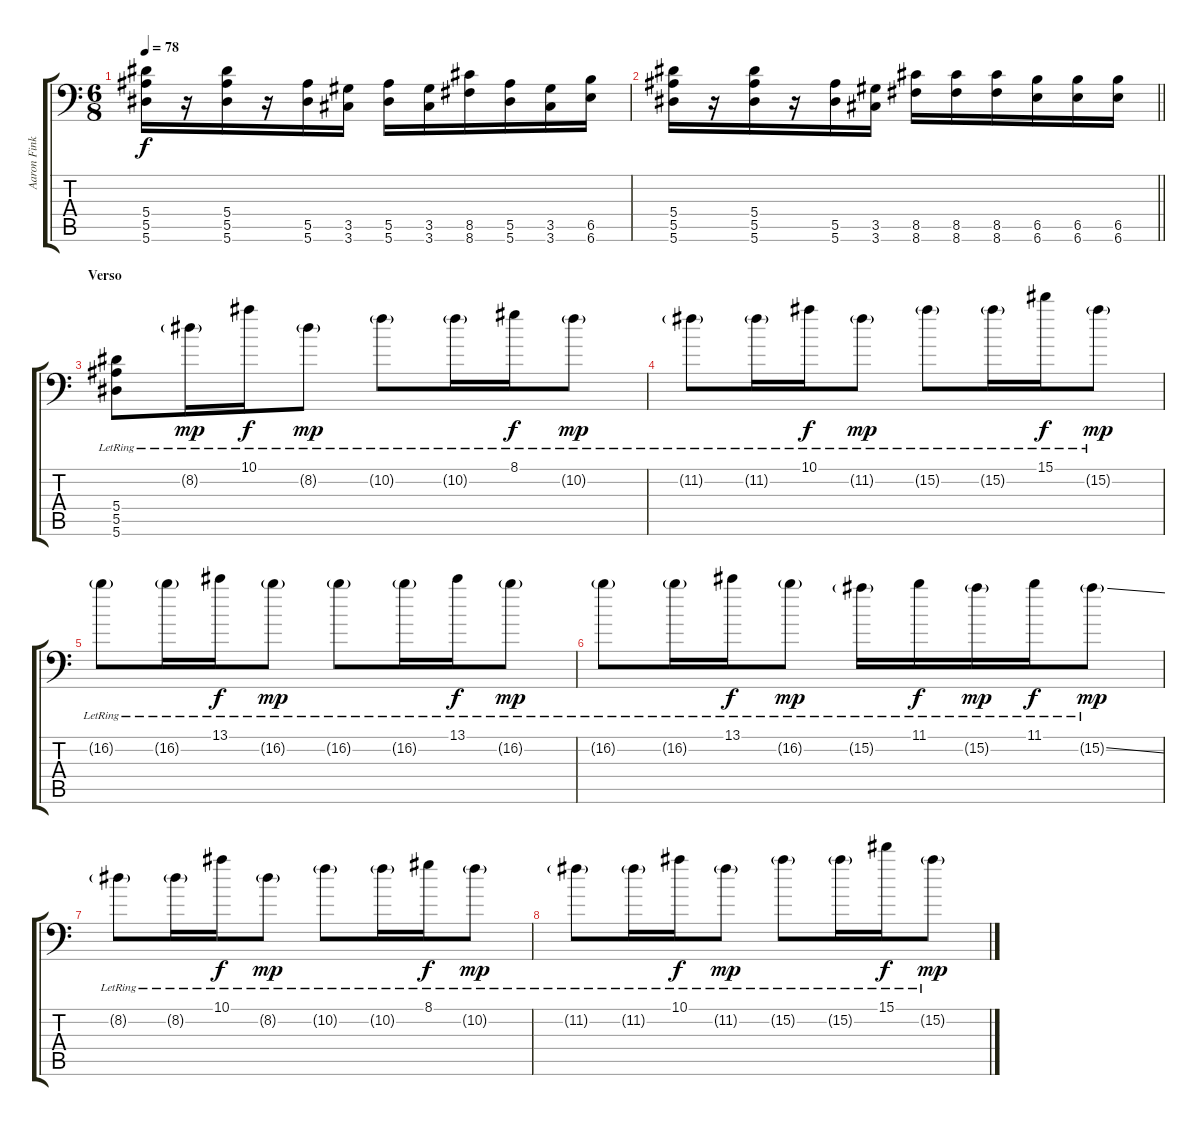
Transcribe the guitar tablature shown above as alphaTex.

\track ("Aaron Fink" "Aaron Fink") {instrument distortionguitar}
\staff {score tabs}
\tuning (C4 G3 Eb3 Bb2 F2 Bb1) {hide}
\ts (6 8)
\tempo 78
\clef f4
\ks c
(5.4 5.5 5.6).16{dy f} r.16 (5.4 5.5 5.6).16 r.16 (5.5 5.6).16 (3.5 3.6).16 (5.5 5.6).16 (3.5 3.6).16 (8.5 8.6).16 (5.5 5.6).16 (3.5 3.6).16 (6.5 6.6).16 |
\barLineRight lightlight
(5.4 5.5 5.6).16 r.16 (5.4 5.5 5.6).16 r.16 (5.5 5.6).16 (3.5 3.6).16 (8.5 8.6).16 (8.5 8.6).16 (8.5 8.6).16 (6.5 6.6).16 (6.5 6.6).16 (6.5 6.6).16 |
\section ("" "Verso")
(5.4{lr} 5.5{lr} 5.6{lr}).8 8.2{g lr}.16{dy mp} 10.1{lr}.16{dy f} 8.2{g lr}.8{dy mp} 10.2{g lr}.8 10.2{g lr}.16 8.1{lr}.16{dy f} 10.2{g lr}.8{dy mp} |
11.2{g lr}.8 11.2{g lr}.16 10.1{lr}.16{dy f} 11.2{g lr}.8{dy mp} 15.2{g lr}.8 15.2{g lr}.16 15.1{lr}.16{dy f} 15.2{g lr}.8{dy mp} |
16.2{g lr}.8 16.2{g lr}.16 13.1{lr}.16{dy f} 16.2{g lr}.8{dy mp} 16.2{g lr}.8 16.2{g lr}.16 13.1{lr}.16{dy f} 16.2{g lr}.8{dy mp} |
16.2{g lr}.8 16.2{g lr}.16 13.1{lr}.16{dy f} 16.2{g lr}.8{dy mp} 15.2{g lr}.16 11.1{lr}.16{dy f} 15.2{g lr}.16{dy mp} 11.1{lr}.16{dy f} 15.2{ss g lr}.8{dy mp} |
8.2{g lr}.8 8.2{g lr}.16 10.1{lr}.16{dy f} 8.2{g lr}.8{dy mp} 10.2{g lr}.8 10.2{g lr}.16 8.1{lr}.16{dy f} 10.2{g lr}.8{dy mp} |
11.2{g lr}.8 11.2{g lr}.16 10.1{lr}.16{dy f} 11.2{g lr}.8{dy mp} 15.2{g lr}.8 15.2{g lr}.16 15.1{lr}.16{dy f} 15.2{g lr}.8{dy mp}
